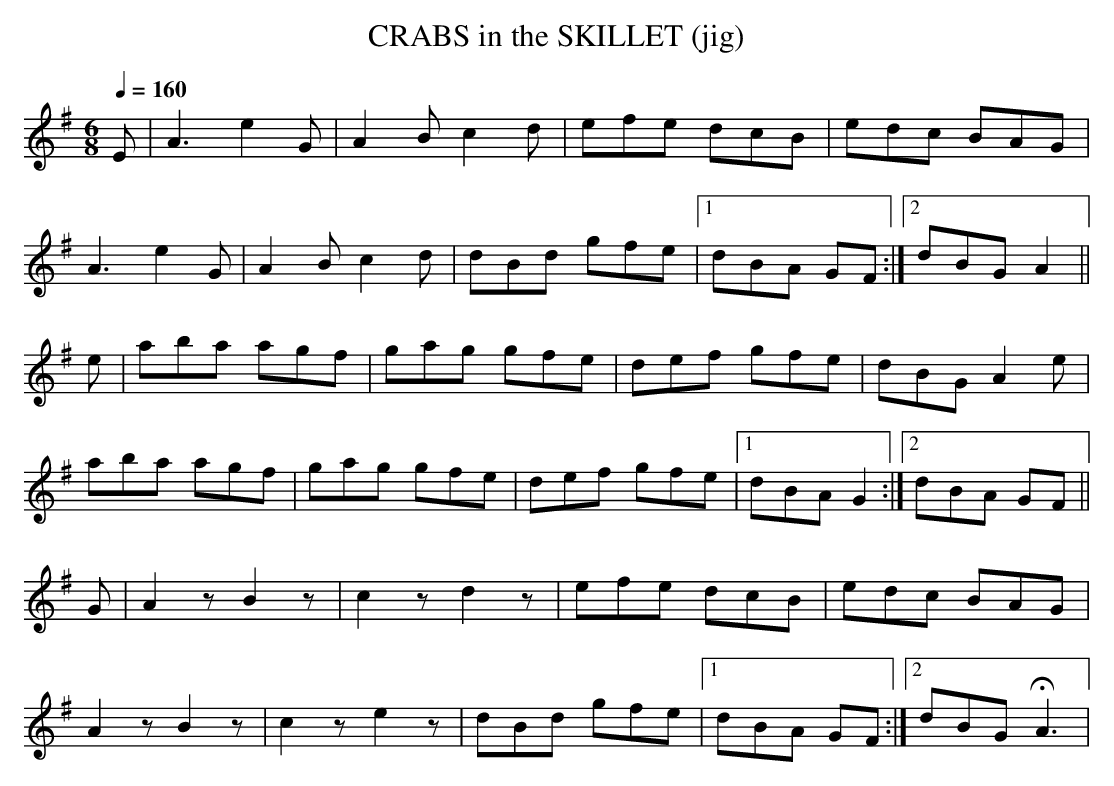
X:1
T:CRABS in the SKILLET (jig)
Q:1/4=160
M:6/8
L:1/8
K:Ador
E|A3 e2G|A2B c2d|efe dcB|edc BAG|
A3e2G|A2B c2d|dBd gfe|1 dBA GF :|2 dBG A2||
e|aba agf|gag gfe|def gfe|dBG A2e|
aba agf|gag gfe|def gfe|1 dBA G2:|2 dBA GF||
G|A2zB2z|c2zd2z|efe dcB|edc BAG|
A2zB2z|c2ze2z|dBd gfe|1 dBA GF :|2 dBG HA3|
